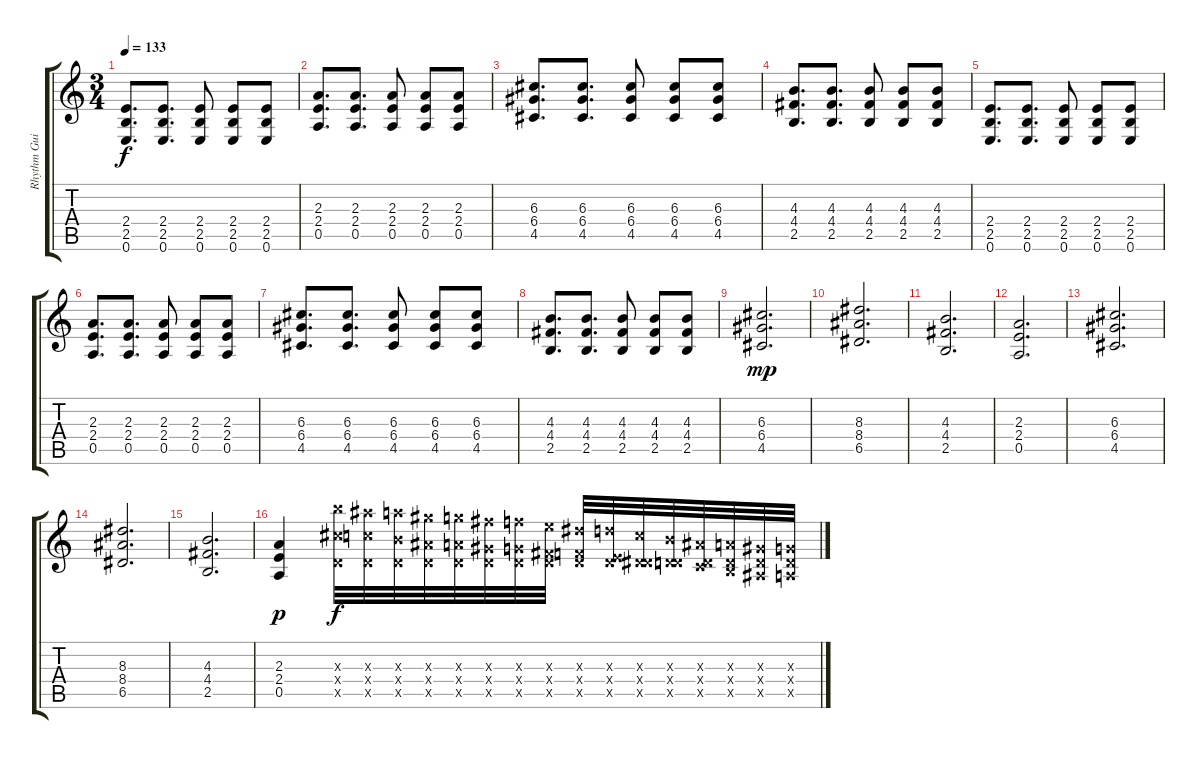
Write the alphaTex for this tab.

\track ("Rhythm Guitar" "Rhythm Gui") {instrument overdrivenguitar}
\staff {score tabs}
\tuning (E4 B3 G3 D3 A2 E2) {hide}
\ts (3 4)
\tempo 133
\clef g2
\ks c
(2.4 2.5 0.6).8{d dy f} (2.4 2.5 0.6).8{d} (2.4 2.5 0.6).8 (2.4 2.5 0.6).8 (2.4 2.5 0.6).8 |
(2.3 2.4 0.5).8{d} (2.3 2.4 0.5).8{d} (2.3 2.4 0.5).8 (2.3 2.4 0.5).8 (2.3 2.4 0.5).8 |
(6.3 6.4 4.5).8{d} (6.3 6.4 4.5).8{d} (6.3 6.4 4.5).8 (6.3 6.4 4.5).8 (6.3 6.4 4.5).8 |
(4.3 4.4 2.5).8{d} (4.3 4.4 2.5).8{d} (4.3 4.4 2.5).8 (4.3 4.4 2.5).8 (4.3 4.4 2.5).8 |
(2.4 2.5 0.6).8{d} (2.4 2.5 0.6).8{d} (2.4 2.5 0.6).8 (2.4 2.5 0.6).8 (2.4 2.5 0.6).8 |
(2.3 2.4 0.5).8{d} (2.3 2.4 0.5).8{d} (2.3 2.4 0.5).8 (2.3 2.4 0.5).8 (2.3 2.4 0.5).8 |
(6.3 6.4 4.5).8{d} (6.3 6.4 4.5).8{d} (6.3 6.4 4.5).8 (6.3 6.4 4.5).8 (6.3 6.4 4.5).8 |
(4.3 4.4 2.5).8{d} (4.3 4.4 2.5).8{d} (4.3 4.4 2.5).8 (4.3 4.4 2.5).8 (4.3 4.4 2.5).8 |
(6.3 6.4 4.5).2{d dy mp} |
(8.3 8.4 6.5).2{d} |
(4.3 4.4 2.5).2{d} |
(2.3 2.4 0.5).2{d} |
(6.3 6.4 4.5).2{d} |
(8.3 8.4 6.5).2{d} |
(4.3 4.4 2.5).2{d} |
(2.3 2.4 0.5).4{dy p} (16.3{x} 0.4{x} 16.5{x}).32{dy f} (15.3{x} 0.4{x} 15.5{x}).32 (14.3{x} 0.4{x} 14.5{x}).32 (13.3{x} 0.4{x} 13.5{x}).32 (12.3{x} 0.4{x} 12.5{x}).32 (11.3{x} 0.4{x} 11.5{x}).32 (10.3{x} 0.4{x} 10.5{x}).32 (9.3{x} 0.4{x} 9.5{x}).32 (8.3{x} 0.4{x} 8.5{x}).32 (7.3{x} 0.4{x} 7.5{x}).32 (5.3{x} 0.4{x} 6.5{x}).32 (4.3{x} 0.4{x} 5.5{x}).32 (3.3{x} 0.4{x} 3.5{x}).32 (2.3{x} 0.4{x} 2.5{x}).32 (1.3{x} 0.4{x} 1.5{x}).32 (0.3{x} 0.4{x} 0.5{x}).32
